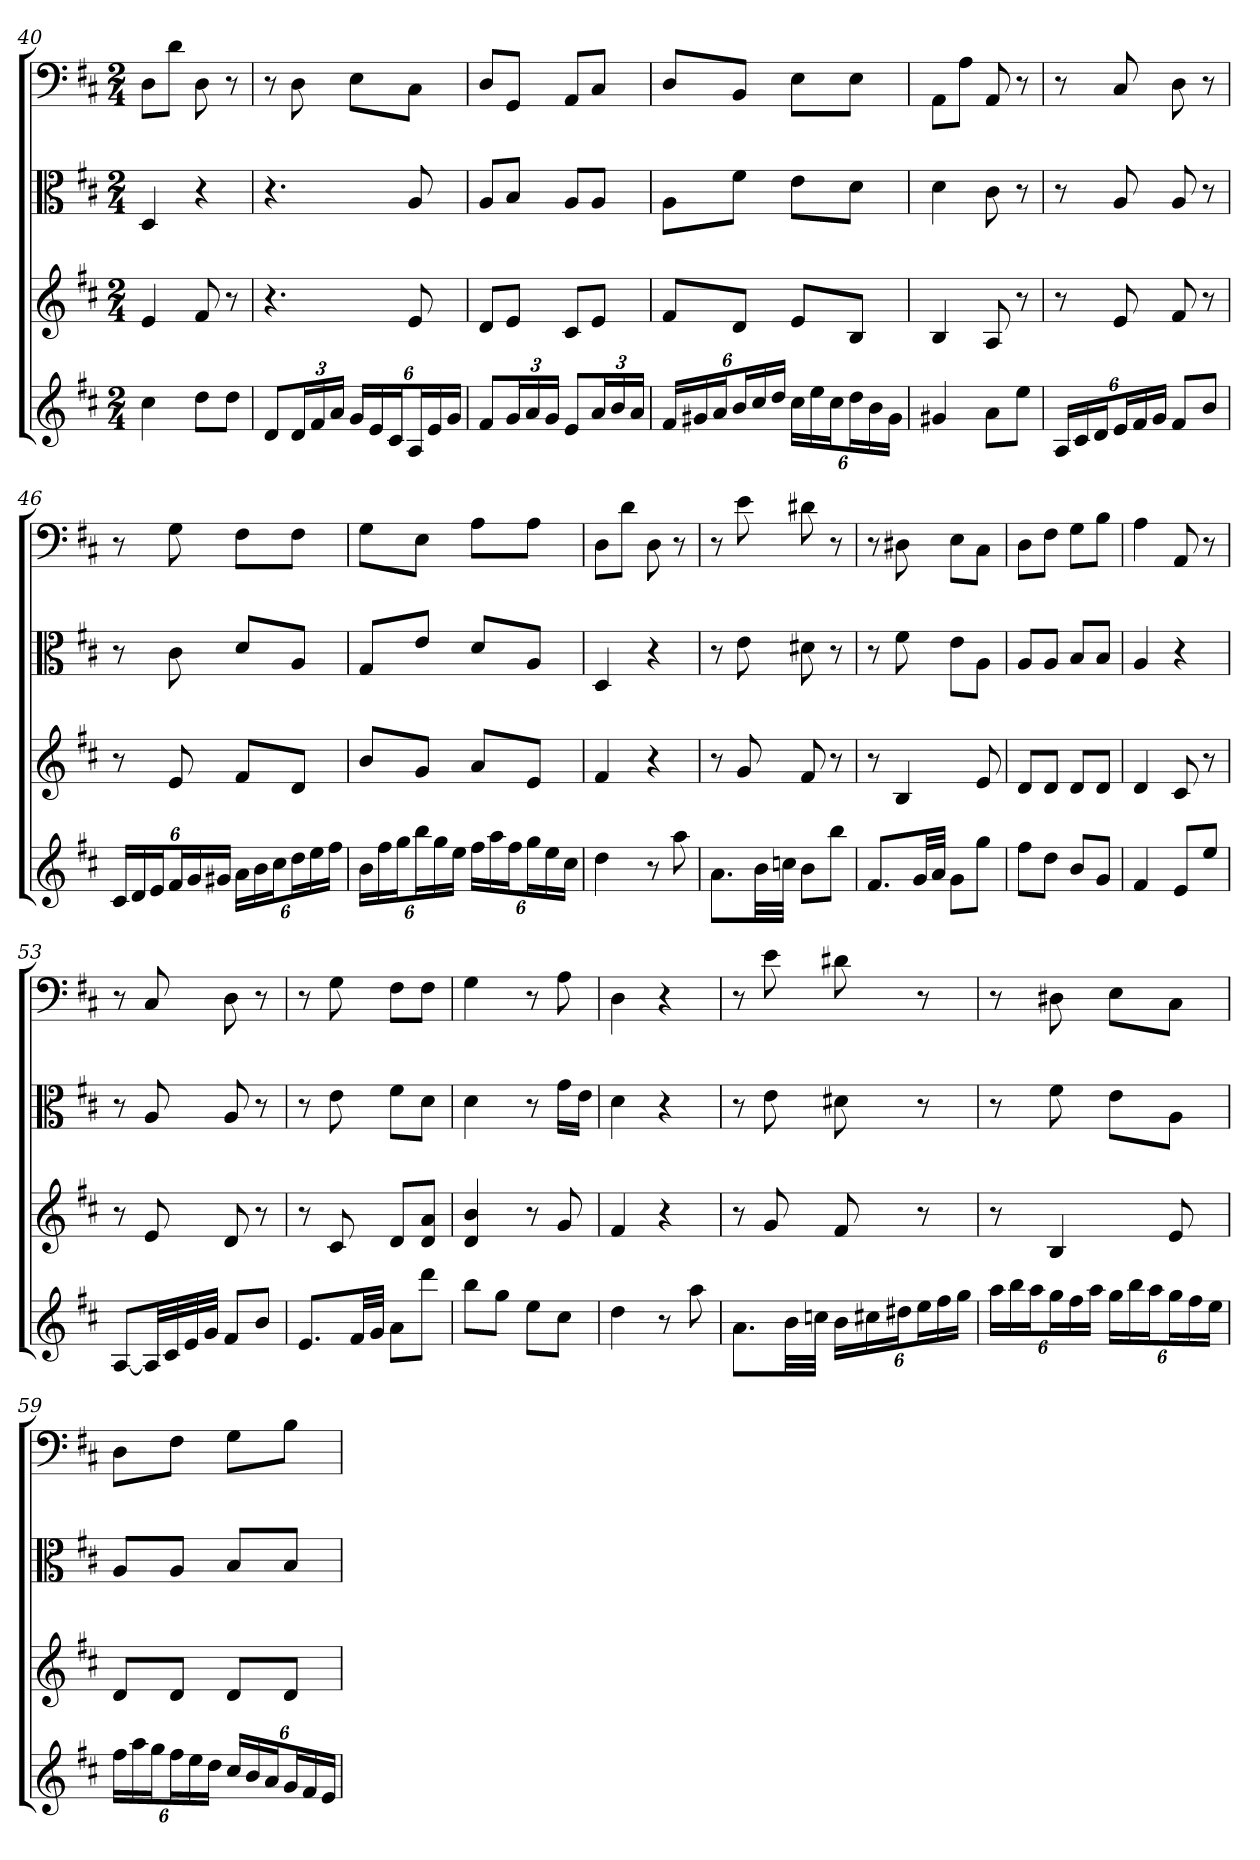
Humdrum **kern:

**kern	**kern	**kern	**kern
*part4	*part3	*part2	*part1
*staff4	*staff3	*staff2	*staff1
*	*	*clefC3	*clefF4
*k[f#c#]	*k[f#c#]	*k[f#c#]	*k[f#c#]
*D:	*D:	*D:	*D:
*M2/4	*M2/4	*M2/4	*M2/4
=40	=40	=40	=40
4cc#	4e	4D	8D\L
.	.	.	8d\J
8ddL	8f#	4r	8D
8ddJ	8r	.	8r
=41	=41	=41	=41
8dL	4.r	4.r	8r
24dL	.	.	8D
24f#	.	.	.
24aJJ	.	.	.
24gLL	.	.	8E\L
24e	.	.	.
24c#J	.	.	.
24AL	8e	8A	8C#\J
24e	.	.	.
24gJJ	.	.	.
=42	=42	=42	=42
8f#L	8dL	8A/L	8D/L
24gL	8eJ	8B/J	8GG/J
24a	.	.	.
24gJJ	.	.	.
8eL	8c#L	8A/L	8AA/L
24aL	8eJ	8A/J	8C#/J
24b	.	.	.
24aJJ	.	.	.
=43	=43	=43	=43
24f#LL	8f#L	8A\L	8D/L
24g#X	.	.	.
24aJ	.	.	.
24bL	8dJ	8f#\J	8BB/J
24cc#	.	.	.
24ddJJ	.	.	.
24cc#LL	8eL	8e\L	8E\L
24ee	.	.	.
24cc#J	.	.	.
24ddL	8BJ	8d\J	8E\J
24b	.	.	.
24g#JJ	.	.	.
=44	=44	=44	=44
4g#X	4B	4d	8AA\L
.	.	.	8A\J
8aL	8A	8c#	8AA
8eeJ	8r	8r	8r
=45	=45	=45	=45
24ALL	8r	8r	8r
24c#	.	.	.
24dJ	.	.	.
24eL	8e	8A	8C#
24f#	.	.	.
24gJJ	.	.	.
8f#L	8f#	8A	8D
8bJ	8r	8r	8r
=46	=46	=46	=46
24c#LL	8r	8r	8r
24d	.	.	.
24eJ	.	.	.
24f#L	8e	8c#	8G
24g	.	.	.
24g#XJJ	.	.	.
24aLL	8f#L	8d/L	8F#\L
24b	.	.	.
24cc#J	.	.	.
24ddL	8dJ	8A/J	8F#\J
24ee	.	.	.
24ff#JJ	.	.	.
=47	=47	=47	=47
24bLL	8bL	8G/L	8G\L
24ff#	.	.	.
24ggJ	.	.	.
24bbL	8gJ	8e/J	8E\J
24gg	.	.	.
24eeJJ	.	.	.
24ff#LL	8aL	8d/L	8A\L
24aa	.	.	.
24ff#J	.	.	.
24ggL	8eJ	8A/J	8A\J
24ee	.	.	.
24cc#JJ	.	.	.
=48	=48	=48	=48
4dd	4f#	4D	8D\L
.	.	.	8d\J
8r	4r	4r	8D
8aa	.	.	8r
=49	=49	=49	=49
8.aL	8r	8r	8r
.	8g	8e	8e
32bLL	.	.	.
32ccnJJJ	.	.	.
8bL	8f#	8d#X	8d#X
8bbJ	8r	8r	8r
=50	=50	=50	=50
8.f#L	8r	8r	8r
.	4B	8f#	8D#X
32gLL	.	.	.
32aJJJ	.	.	.
8gL	.	8e\L	8E\L
8ggJ	8e	8A\J	8C#\J
=51	=51	=51	=51
8ff#L	8dL	8A/L	8D\L
8ddJ	8dJ	8A/J	8F#\J
8bL	8dL	8B/L	8G\L
8gJ	8dJ	8B/J	8B\J
=52	=52	=52	=52
4f#	4d	4A	4A
8eL	8c#	4r	8AA
8eeJ	8r	.	8r
=53	=53	=53	=53
[8AL	8r	8r	8r
32ALL]	8e	8A	8C#
32c#	.	.	.
32e	.	.	.
32gJJJ	.	.	.
8f#L	8d	8A	8D
8bJ	8r	8r	8r
=54	=54	=54	=54
8.eL	8r	8r	8r
.	8c#	8e	8G
32f#LL	.	.	.
32gJJJ	.	.	.
8aL	8dL	8f#\L	8F#\L
8dddJ	8d 8aJ	8d\J	8F#\J
=55	=55	=55	=55
8bbL	4d 4b	4d	4G
8ggJ	.	.	.
8eeL	8r	8r	8r
8cc#J	8g	16g\LL	8A
.	.	16e\JJ	.
=56	=56	=56	=56
4dd	4f#	4d	4D
8r	4r	4r	4r
8aa	.	.	.
=57	=57	=57	=57
8.aL	8r	8r	8r
.	8g	8e	8e
32bLL	.	.	.
32ccnJJJ	.	.	.
24bLL	8f#	8d#X	8d#X
24cc#X	.	.	.
24dd#XJ	.	.	.
24eeL	8r	8r	8r
24ff#	.	.	.
24ggJJ	.	.	.
=58	=58	=58	=58
24aaLL	8r	8r	8r
24bb	.	.	.
24aaJ	.	.	.
24ggL	4B	8f#	8D#X
24ff#	.	.	.
24aaJJ	.	.	.
24ggLL	.	8e\L	8E\L
24bb	.	.	.
24aaJ	.	.	.
24ggL	8e	8A\J	8C#\J
24ff#	.	.	.
24eeJJ	.	.	.
=59	=59	=59	=59
24ff#LL	8dL	8A/L	8D\L
24aa	.	.	.
24ggJ	.	.	.
24ff#L	8dJ	8A/J	8F#\J
24ee	.	.	.
24ddJJ	.	.	.
24cc#LL	8dL	8B/L	8G\L
24b	.	.	.
24aJ	.	.	.
24gL	8dJ	8B/J	8B\J
24f#	.	.	.
24eJJ	.	.	.
=	=	=	=
*-	*-	*-	*-
